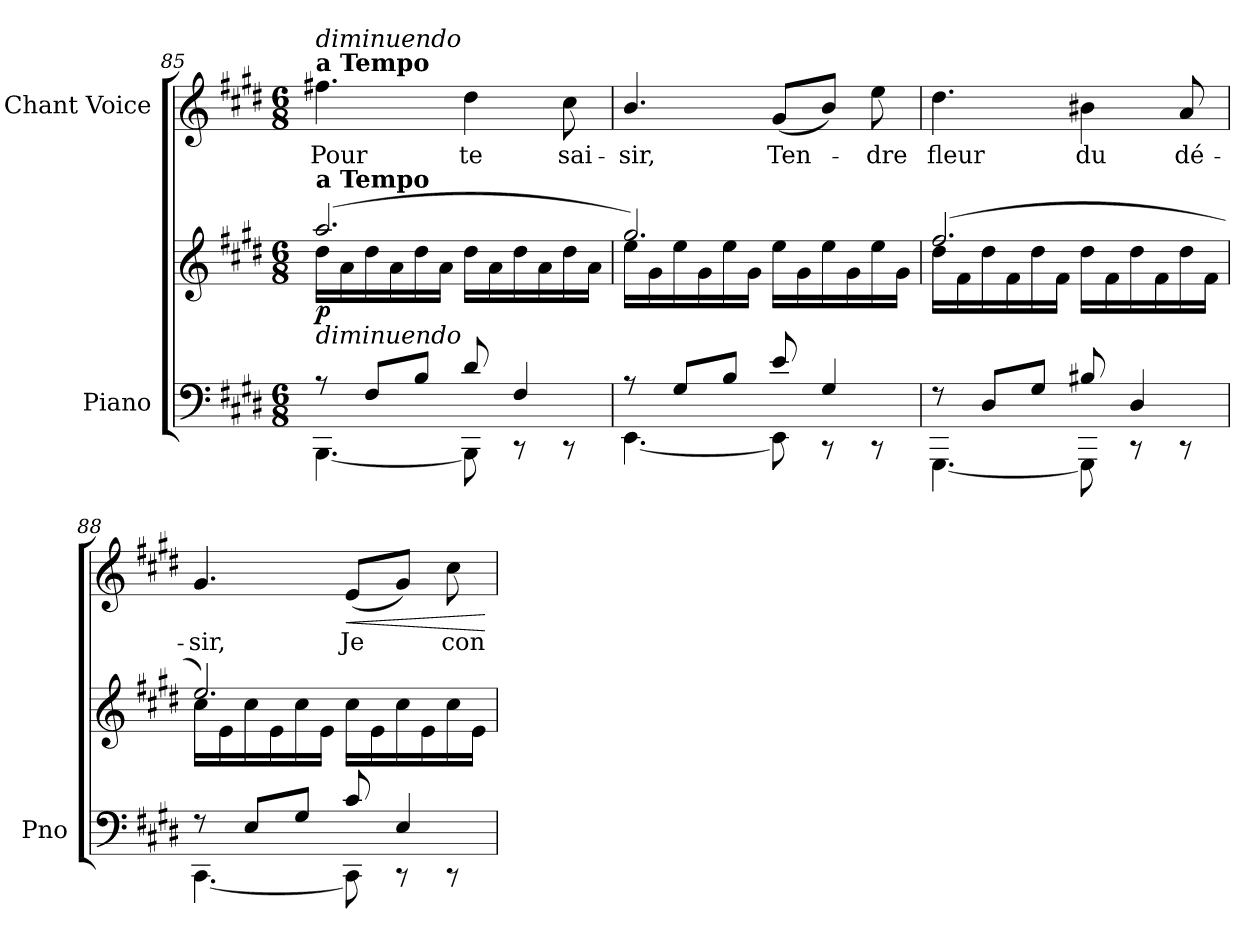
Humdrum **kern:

**kern	**kern	**dynam	**kern	**text	**dynam
*part2	*part2	*part2	*part1	*part1	*part1
*staff3	*staff2	*staff2/3	*staff1	*staff1	*staff1
*I"Piano	*	*	*I"Chant Voice	*	*
*I'Pno	*	*	*	*	*
!!LO:LB:g=z
*clefF4	*clefG2	*	*clefG2	*	*
*k[f#c#g#d#]	*k[f#c#g#d#]	*	*k[f#c#g#d#]	*	*
*M6/8	*M6/8	*	*M6/8	*	*
=85	=85	=85	=85	=85	=85
*^	*^	*	*	*	*
!	!	!	!	!	!LO:TX:a:B:t=a Tempo	!	!
!	!	!	!	!	!LO:TX:a:i:t=diminuendo	!	!
!	!	!LO:TX:a:B:t=a Tempo	!	!	!	!	!
!	!	!LO:TX:b:i:t=diminuendo	!	!	!	!	!
!	!	!	!	!LO:DY:b	!	!LO:LY:b	!
8r	[4.BBB\	(2.aa/	16dd#\LL	p	4.ff#X\	Pour	.
.	.	.	16a\	.	.	.	.
8F#/L	.	.	16dd#\	.	.	.	.
.	.	.	16a\	.	.	.	.
8B/J	.	.	16dd#\	.	.	.	.
.	.	.	16a\JJ	.	.	.	.
!	!	!	!	!	!	!LO:LY:b	!
8d#/	8BBB\]	.	16dd#\LL	.	4dd#\	te	.
.	.	.	16a\	.	.	.	.
4F#/	8r	.	16dd#\	.	.	.	.
.	.	.	16a\	.	.	.	.
!	!	!	!	!	!	!LO:LY:b	!
.	8r	.	16dd#\	.	8cc#\	sai-	.
.	.	.	16a\JJ	.	.	.	.
=86	=86	=86	=86	=86	=86	=86	=86
!	!	!	!	!	!	!LO:LY:b	!
8r	[4.EE\	2.gg#/)	16ee\LL	.	4.b/	-sir,	.
.	.	.	16g#\	.	.	.	.
8G#/L	.	.	16ee\	.	.	.	.
.	.	.	16g#\	.	.	.	.
8B/J	.	.	16ee\	.	.	.	.
.	.	.	16g#\JJ	.	.	.	.
!	!	!	!	!	!	!LO:LY:b	!
8e/	8EE\]	.	16ee\LL	.	(8g#/L	Ten-	.
.	.	.	16g#\	.	.	.	.
4G#/	8r	.	16ee\	.	8b/J)	.	.
.	.	.	16g#\	.	.	.	.
!	!	!	!	!	!	!LO:LY:b	!
.	8r	.	16ee\	.	8ee\	-dre	.
.	.	.	16g#\JJ	.	.	.	.
!!LO:LB:g=z
=87	=87	=87	=87	=87	=87	=87	=87
!	!	!	!	!	!	!LO:LY:b	!
8r	[4.GGG#\	(2.ff#/	16dd#\LL	.	4.dd#\	fleur	.
.	.	.	16f#\	.	.	.	.
8D#/L	.	.	16dd#\	.	.	.	.
.	.	.	16f#\	.	.	.	.
8G#/J	.	.	16dd#\	.	.	.	.
.	.	.	16f#\JJ	.	.	.	.
!	!	!	!	!	!	!LO:LY:b	!
8B#X/	8GGG#\]	.	16dd#\LL	.	4b#X\	du	.
.	.	.	16f#\	.	.	.	.
4D#/	8r	.	16dd#\	.	.	.	.
.	.	.	16f#\	.	.	.	.
!	!	!	!	!	!	!LO:LY:b	!
.	8r	.	16dd#\	.	8a/	dé-	.
.	.	.	16f#\JJ	.	.	.	.
=88	=88	=88	=88	=88	=88	=88	=88
!	!	!	!	!	!	!LO:LY:b	!
8r	[4.CC#\	2.ee/)	16cc#\LL	.	4.g#/	-sir,	.
.	.	.	16e\	.	.	.	.
8E/L	.	.	16cc#\	.	.	.	.
.	.	.	16e\	.	.	.	.
8G#/J	.	.	16cc#\	.	.	.	.
.	.	.	16e\JJ	.	.	.	.
!	!	!	!	!	!	!LO:LY:b	!LO:HP:b
8c#/	8CC#\]	.	16cc#\LL	.	(8e/L	Je	<
.	.	.	16e\	.	.	.	.
4E/	8r	.	16cc#\	.	8g#/J)	.	.
.	.	.	16e\	.	.	.	.
!	!	!	!	!	!	!LO:LY:b	!
.	8r	.	16cc#\	.	8cc#\	con-	.
.	.	.	16e\JJ	.	.	.	.
*v	*v	*	*	*	*	*	*
*	*v	*v	*	*	*	*
.	.	.	.	.	[
=	=	=	=	=	=
*-	*-	*-	*-	*-	*-
